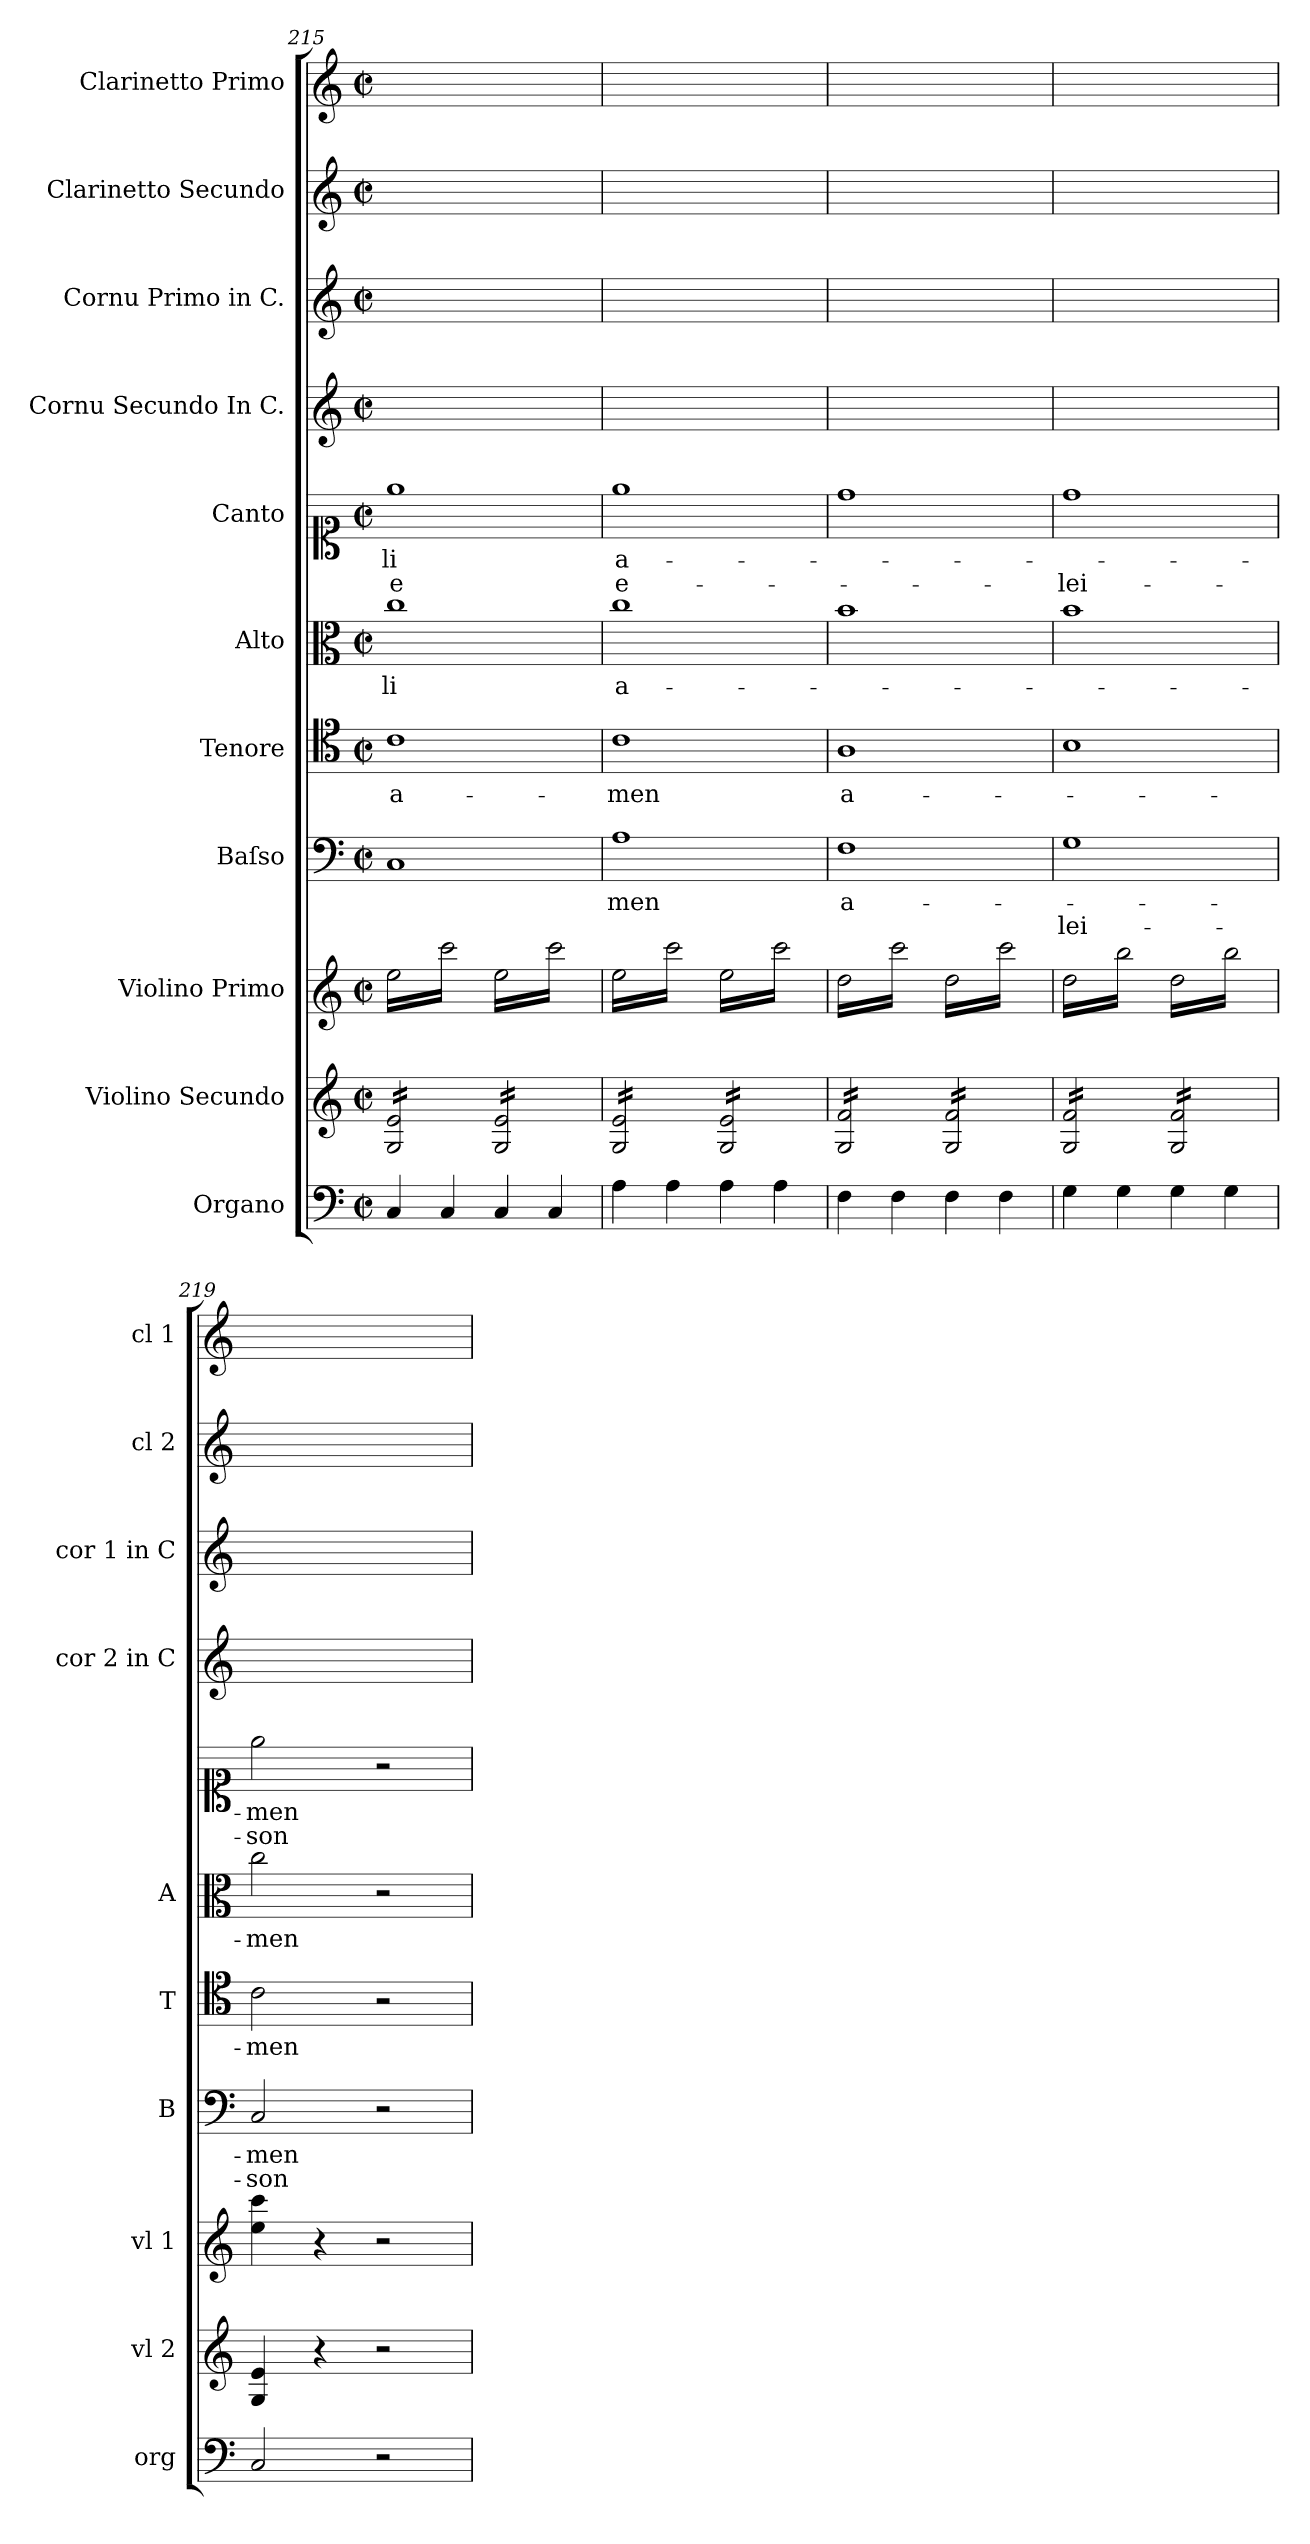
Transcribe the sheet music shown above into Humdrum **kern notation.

**kern	**kern	**kern	**kern	**text	**text	**kern	**text	**kern	**text	**kern	**text	**text	**kern	**kern	**kern	**kern
*part11	*part10	*part9	*part8	*part8	*part8	*part7	*part7	*part6	*part6	*part5	*part5	*part5	*part4	*part3	*part2	*part1
*staff11	*staff10	*staff9	*staff8	*staff8	*staff8	*staff7	*staff7	*staff6	*staff6	*staff5	*staff5	*staff5	*staff4	*staff3	*staff2	*staff1
*I"Organo	*I"Violino Secundo	*I"Violino Primo	*I"Baſso	*	*	*I"Tenore	*	*I"Alto	*	*I"Canto	*	*	*I"Cornu Secundo In C.	*I"Cornu Primo in C.	*I"Clarinetto Secundo	*I"Clarinetto Primo
*I'org	*I'vl 2	*I'vl 1	*I'B	*	*	*I'T	*	*I'A	*	*	*	*	*I'cor 2 in C	*I'cor 1 in C	*I'cl 2	*I'cl 1
*clefF4	*clefG2	*clefG2	*clefF4	*	*	*clefC4	*	*clefC3	*	*clefC1	*	*	*clefG2	*clefG2	*clefG2	*clefG2
*	*	*	*	*	*	*	*	*	*	*	*	*	*ITrd8c12	*ITrd8c12	*	*
*k[]	*k[]	*k[]	*k[]	*	*	*k[]	*	*k[]	*	*k[]	*	*	*k[]	*k[]	*k[]	*k[]
*C:	*C:	*C:	*C:	*	*	*C:	*	*C:	*	*C:	*	*	*C:	*C:	*C:	*C:
*M2/2	*M2/2	*M2/2	*M2/2	*	*	*M2/2	*	*M2/2	*	*M2/2	*	*	*M2/2	*M2/2	*M2/2	*M2/2
*met(c|)	*met(c|)	*met(c|)	*met(c|)	*	*	*met(c|)	*	*met(c|)	*	*met(c|)	*	*	*met(c|)	*met(c|)	*met(c|)	*met(c|)
=215	=215	=215	=215	=215	=215	=215	=215	=215	=215	=215	=215	=215	=215	=215	=215	=215
*	*tremolo	*	*	*	*	*	*	*	*	*	*	*	*	*	*	*
*	*	*tremolo	*	*	*	*	*	*	*	*	*	*	*	*	*	*
4C/	16G/ 16e/LL	16ee\LL	1C	.	.	1c	-a-	1cc	-li	1ee	-li	-e	1cyy	1eyy	1ccyy	1eeyy
.	16G/ 16e/	16ccc\	.	.	.	.	.	.	.	.	.	.	.	.	.	.
.	16G/ 16e/	16ee\	.	.	.	.	.	.	.	.	.	.	.	.	.	.
.	16G/ 16e/	16ccc\	.	.	.	.	.	.	.	.	.	.	.	.	.	.
4C/	16G/ 16e/	16ee\	.	.	.	.	.	.	.	.	.	.	.	.	.	.
.	16G/ 16e/	16ccc\	.	.	.	.	.	.	.	.	.	.	.	.	.	.
.	16G/ 16e/	16ee\	.	.	.	.	.	.	.	.	.	.	.	.	.	.
.	16G/ 16e/JJ	16ccc\JJ	.	.	.	.	.	.	.	.	.	.	.	.	.	.
4C/	16G/ 16e/LL	16ee\LL	.	.	.	.	.	.	.	.	.	.	.	.	.	.
.	16G/ 16e/	16ccc\	.	.	.	.	.	.	.	.	.	.	.	.	.	.
.	16G/ 16e/	16ee\	.	.	.	.	.	.	.	.	.	.	.	.	.	.
.	16G/ 16e/	16ccc\	.	.	.	.	.	.	.	.	.	.	.	.	.	.
4C/	16G/ 16e/	16ee\	.	.	.	.	.	.	.	.	.	.	.	.	.	.
.	16G/ 16e/	16ccc\	.	.	.	.	.	.	.	.	.	.	.	.	.	.
.	16G/ 16e/	16ee\	.	.	.	.	.	.	.	.	.	.	.	.	.	.
.	16G/ 16e/JJ	16ccc\JJ	.	.	.	.	.	.	.	.	.	.	.	.	.	.
=216	=216	=216	=216	=216	=216	=216	=216	=216	=216	=216	=216	=216	=216	=216	=216	=216
4A\	16G/ 16e/LL	16ee\LL	1A	-men	.	1c	-men	1cc	a-	1ee	a-	e-	1cyy	1eyy	1ccyy	1eeyy
.	16G/ 16e/	16ccc\	.	.	.	.	.	.	.	.	.	.	.	.	.	.
.	16G/ 16e/	16ee\	.	.	.	.	.	.	.	.	.	.	.	.	.	.
.	16G/ 16e/	16ccc\	.	.	.	.	.	.	.	.	.	.	.	.	.	.
4A\	16G/ 16e/	16ee\	.	.	.	.	.	.	.	.	.	.	.	.	.	.
.	16G/ 16e/	16ccc\	.	.	.	.	.	.	.	.	.	.	.	.	.	.
.	16G/ 16e/	16ee\	.	.	.	.	.	.	.	.	.	.	.	.	.	.
.	16G/ 16e/JJ	16ccc\JJ	.	.	.	.	.	.	.	.	.	.	.	.	.	.
4A\	16G/ 16e/LL	16ee\LL	.	.	.	.	.	.	.	.	.	.	.	.	.	.
.	16G/ 16e/	16ccc\	.	.	.	.	.	.	.	.	.	.	.	.	.	.
.	16G/ 16e/	16ee\	.	.	.	.	.	.	.	.	.	.	.	.	.	.
.	16G/ 16e/	16ccc\	.	.	.	.	.	.	.	.	.	.	.	.	.	.
4A\	16G/ 16e/	16ee\	.	.	.	.	.	.	.	.	.	.	.	.	.	.
.	16G/ 16e/	16ccc\	.	.	.	.	.	.	.	.	.	.	.	.	.	.
.	16G/ 16e/	16ee\	.	.	.	.	.	.	.	.	.	.	.	.	.	.
.	16G/ 16e/JJ	16ccc\JJ	.	.	.	.	.	.	.	.	.	.	.	.	.	.
=217	=217	=217	=217	=217	=217	=217	=217	=217	=217	=217	=217	=217	=217	=217	=217	=217
4F\	16G/ 16f/LL	16dd\LL	1F	a-	.	1A	a-	1b	.	1dd	.	.	1Gyy	1dyy	1ddyy	1ffyy
.	16G/ 16f/	16ccc\	.	.	.	.	.	.	.	.	.	.	.	.	.	.
.	16G/ 16f/	16dd\	.	.	.	.	.	.	.	.	.	.	.	.	.	.
.	16G/ 16f/	16ccc\	.	.	.	.	.	.	.	.	.	.	.	.	.	.
4F\	16G/ 16f/	16dd\	.	.	.	.	.	.	.	.	.	.	.	.	.	.
.	16G/ 16f/	16ccc\	.	.	.	.	.	.	.	.	.	.	.	.	.	.
.	16G/ 16f/	16dd\	.	.	.	.	.	.	.	.	.	.	.	.	.	.
.	16G/ 16f/JJ	16ccc\JJ	.	.	.	.	.	.	.	.	.	.	.	.	.	.
4F\	16G/ 16f/LL	16dd\LL	.	.	.	.	.	.	.	.	.	.	.	.	.	.
.	16G/ 16f/	16ccc\	.	.	.	.	.	.	.	.	.	.	.	.	.	.
.	16G/ 16f/	16dd\	.	.	.	.	.	.	.	.	.	.	.	.	.	.
.	16G/ 16f/	16ccc\	.	.	.	.	.	.	.	.	.	.	.	.	.	.
4F\	16G/ 16f/	16dd\	.	.	.	.	.	.	.	.	.	.	.	.	.	.
.	16G/ 16f/	16ccc\	.	.	.	.	.	.	.	.	.	.	.	.	.	.
.	16G/ 16f/	16dd\	.	.	.	.	.	.	.	.	.	.	.	.	.	.
.	16G/ 16f/JJ	16ccc\JJ	.	.	.	.	.	.	.	.	.	.	.	.	.	.
=218	=218	=218	=218	=218	=218	=218	=218	=218	=218	=218	=218	=218	=218	=218	=218	=218
4G\	16G/ 16f/LL	16dd\LL	1G	.	-lei-	1B	.	1b	.	1dd	.	-lei-	1Gyy	1dyy	1byy	1ddyy
.	16G/ 16f/	16bb\	.	.	.	.	.	.	.	.	.	.	.	.	.	.
.	16G/ 16f/	16dd\	.	.	.	.	.	.	.	.	.	.	.	.	.	.
.	16G/ 16f/	16bb\	.	.	.	.	.	.	.	.	.	.	.	.	.	.
4G\	16G/ 16f/	16dd\	.	.	.	.	.	.	.	.	.	.	.	.	.	.
.	16G/ 16f/	16bb\	.	.	.	.	.	.	.	.	.	.	.	.	.	.
.	16G/ 16f/	16dd\	.	.	.	.	.	.	.	.	.	.	.	.	.	.
.	16G/ 16f/JJ	16bb\JJ	.	.	.	.	.	.	.	.	.	.	.	.	.	.
4G\	16G/ 16f/LL	16dd\LL	.	.	.	.	.	.	.	.	.	.	.	.	.	.
.	16G/ 16f/	16bb\	.	.	.	.	.	.	.	.	.	.	.	.	.	.
.	16G/ 16f/	16dd\	.	.	.	.	.	.	.	.	.	.	.	.	.	.
.	16G/ 16f/	16bb\	.	.	.	.	.	.	.	.	.	.	.	.	.	.
4G\	16G/ 16f/	16dd\	.	.	.	.	.	.	.	.	.	.	.	.	.	.
.	16G/ 16f/	16bb\	.	.	.	.	.	.	.	.	.	.	.	.	.	.
.	16G/ 16f/	16dd\	.	.	.	.	.	.	.	.	.	.	.	.	.	.
.	16G/ 16f/JJ	16bb\JJ	.	.	.	.	.	.	.	.	.	.	.	.	.	.
*	*	*Xtremolo	*	*	*	*	*	*	*	*	*	*	*	*	*	*
*	*Xtremolo	*	*	*	*	*	*	*	*	*	*	*	*	*	*	*
=219	=219	=219	=219	=219	=219	=219	=219	=219	=219	=219	=219	=219	=219	=219	=219	=219
2C/	4G/ 4e/	4ee\ 4ccc\	2C/	-men	-son	2c\	-men	2cc\	-men	2ee\	-men	-son	2C/yy	2c\yy	2cc\yy	2cc\yy
.	.	.	.	.	.	.	.	.	.	.	.	.	.	.	.	.
.	.	.	.	.	.	.	.	.	.	.	.	.	.	.	.	.
.	.	.	.	.	.	.	.	.	.	.	.	.	.	.	.	.
.	4r	4r	.	.	.	.	.	.	.	.	.	.	.	.	.	.
2r	2r	2r	2r	.	.	2r	.	2r	.	2r	.	.	2ryy	2ryy	2ryy	2dd\yy
=	=	=	=	=	=	=	=	=	=	=	=	=	=	=	=	=
*-	*-	*-	*-	*-	*-	*-	*-	*-	*-	*-	*-	*-	*-	*-	*-	*-
